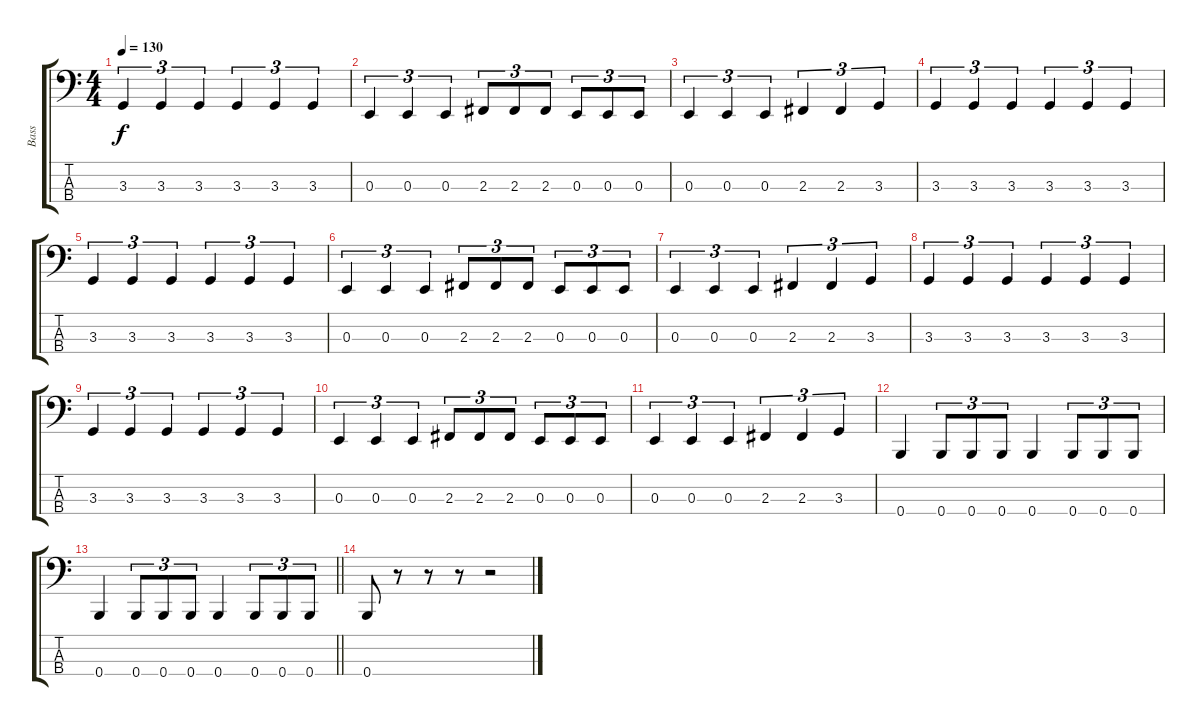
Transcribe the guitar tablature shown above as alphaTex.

\track ("Bass" "Bass") {instrument electricbasspick}
\staff {score tabs}
\tuning (D2 A1 E1 B0) {hide}
\ts (4 4)
\tempo 130
\clef f4
\ks c
3.3.4{tu (3 2) dy f} 3.3.4{tu (3 2)} 3.3.4{tu (3 2)} 3.3.4{tu (3 2)} 3.3.4{tu (3 2)} 3.3.4{tu (3 2)} |
0.3.4{tu (3 2)} 0.3.4{tu (3 2)} 0.3.4{tu (3 2)} 2.3.8{tu (3 2)} 2.3.8{tu (3 2)} 2.3.8{tu (3 2)} 0.3.8{tu (3 2)} 0.3.8{tu (3 2)} 0.3.8{tu (3 2)} |
0.3.4{tu (3 2)} 0.3.4{tu (3 2)} 0.3.4{tu (3 2)} 2.3.4{tu (3 2)} 2.3.4{tu (3 2)} 3.3.4{tu (3 2)} |
3.3.4{tu (3 2)} 3.3.4{tu (3 2)} 3.3.4{tu (3 2)} 3.3.4{tu (3 2)} 3.3.4{tu (3 2)} 3.3.4{tu (3 2)} |
3.3.4{tu (3 2)} 3.3.4{tu (3 2)} 3.3.4{tu (3 2)} 3.3.4{tu (3 2)} 3.3.4{tu (3 2)} 3.3.4{tu (3 2)} |
0.3.4{tu (3 2)} 0.3.4{tu (3 2)} 0.3.4{tu (3 2)} 2.3.8{tu (3 2)} 2.3.8{tu (3 2)} 2.3.8{tu (3 2)} 0.3.8{tu (3 2)} 0.3.8{tu (3 2)} 0.3.8{tu (3 2)} |
0.3.4{tu (3 2)} 0.3.4{tu (3 2)} 0.3.4{tu (3 2)} 2.3.4{tu (3 2)} 2.3.4{tu (3 2)} 3.3.4{tu (3 2)} |
3.3.4{tu (3 2)} 3.3.4{tu (3 2)} 3.3.4{tu (3 2)} 3.3.4{tu (3 2)} 3.3.4{tu (3 2)} 3.3.4{tu (3 2)} |
3.3.4{tu (3 2)} 3.3.4{tu (3 2)} 3.3.4{tu (3 2)} 3.3.4{tu (3 2)} 3.3.4{tu (3 2)} 3.3.4{tu (3 2)} |
0.3.4{tu (3 2)} 0.3.4{tu (3 2)} 0.3.4{tu (3 2)} 2.3.8{tu (3 2)} 2.3.8{tu (3 2)} 2.3.8{tu (3 2)} 0.3.8{tu (3 2)} 0.3.8{tu (3 2)} 0.3.8{tu (3 2)} |
0.3.4{tu (3 2)} 0.3.4{tu (3 2)} 0.3.4{tu (3 2)} 2.3.4{tu (3 2)} 2.3.4{tu (3 2)} 3.3.4{tu (3 2)} |
0.4.4 0.4.8{tu (3 2)} 0.4.8{tu (3 2)} 0.4.8{tu (3 2)} 0.4.4 0.4.8{tu (3 2)} 0.4.8{tu (3 2)} 0.4.8{tu (3 2)} |
\barLineRight lightlight
0.4.4 0.4.8{tu (3 2)} 0.4.8{tu (3 2)} 0.4.8{tu (3 2)} 0.4.4 0.4.8{tu (3 2)} 0.4.8{tu (3 2)} 0.4.8{tu (3 2)} |
0.4.8 r.8 r.8 r.8 r.2
